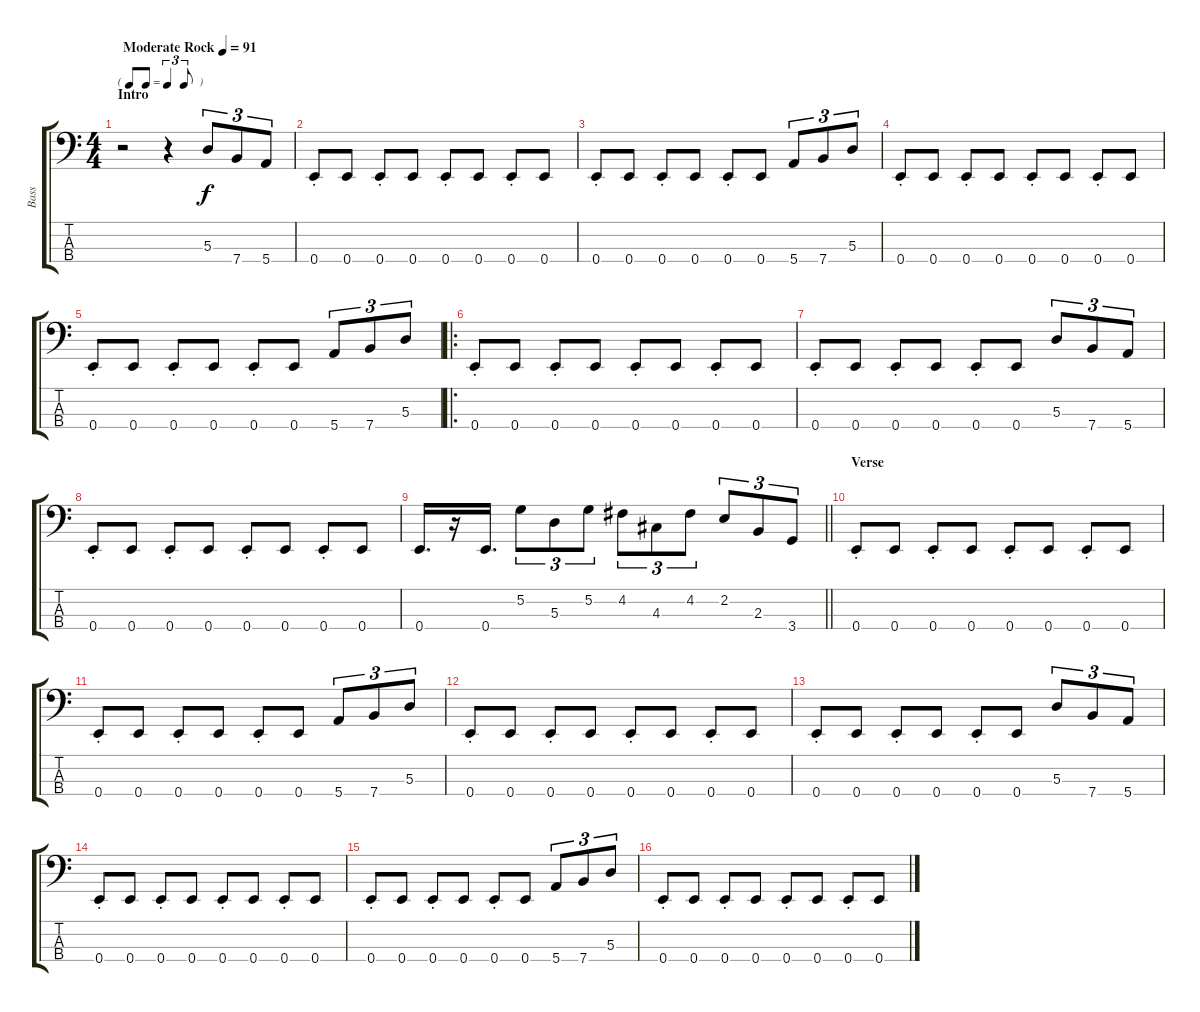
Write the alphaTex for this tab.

\track ("Bass" "Bass") {instrument electricbassfinger}
\staff {score tabs}
\tuning (G2 D2 A1 E1) {hide}
\ts (4 4)
\tf triplet8th
\section ("" "Intro")
\tempo (91 "Moderate Rock")
\clef f4
\ks c
r.2{dy f instrument electricbassfinger} r.4 5.3.8{tu (3 2)} 7.4.8{tu (3 2)} 5.4.8{tu (3 2)} |
0.4{st}.8 0.4.8 0.4{st}.8 0.4.8 0.4{st}.8 0.4.8 0.4{st}.8 0.4.8 |
0.4{st}.8 0.4.8 0.4{st}.8 0.4.8 0.4{st}.8 0.4.8 5.4.8{tu (3 2)} 7.4.8{tu (3 2)} 5.3.8{tu (3 2)} |
0.4{st}.8 0.4.8 0.4{st}.8 0.4.8 0.4{st}.8 0.4.8 0.4{st}.8 0.4.8 |
0.4{st}.8 0.4.8 0.4{st}.8 0.4.8 0.4{st}.8 0.4.8 5.4.8{tu (3 2)} 7.4.8{tu (3 2)} 5.3.8{tu (3 2)} |
\ro
0.4{st}.8 0.4.8 0.4{st}.8 0.4.8 0.4{st}.8 0.4.8 0.4{st}.8 0.4.8 |
0.4{st}.8 0.4.8 0.4{st}.8 0.4.8 0.4{st}.8 0.4.8 5.3.8{tu (3 2)} 7.4.8{tu (3 2)} 5.4.8{tu (3 2)} |
0.4{st}.8 0.4.8 0.4{st}.8 0.4.8 0.4{st}.8 0.4.8 0.4{st}.8 0.4.8 |
\barLineRight lightlight
0.4.16{d} r.16 0.4.16{d} 5.2.8{tu (3 2)} 5.3.8{tu (3 2)} 5.2.8{tu (3 2)} 4.2.8{tu (3 2)} 4.3.8{tu (3 2)} 4.2.8{tu (3 2)} 2.2.8{tu (3 2)} 2.3.8{tu (3 2)} 3.4.8{tu (3 2)} |
\section ("" "Verse")
0.4{st}.8 0.4.8 0.4{st}.8 0.4.8 0.4{st}.8 0.4.8 0.4{st}.8 0.4.8 |
0.4{st}.8 0.4.8 0.4{st}.8 0.4.8 0.4{st}.8 0.4.8 5.4.8{tu (3 2)} 7.4.8{tu (3 2)} 5.3.8{tu (3 2)} |
0.4{st}.8 0.4.8 0.4{st}.8 0.4.8 0.4{st}.8 0.4.8 0.4{st}.8 0.4.8 |
0.4{st}.8 0.4.8 0.4{st}.8 0.4.8 0.4{st}.8 0.4.8 5.3.8{tu (3 2)} 7.4.8{tu (3 2)} 5.4.8{tu (3 2)} |
0.4{st}.8 0.4.8 0.4{st}.8 0.4.8 0.4{st}.8 0.4.8 0.4{st}.8 0.4.8 |
0.4{st}.8 0.4.8 0.4{st}.8 0.4.8 0.4{st}.8 0.4.8 5.4.8{tu (3 2)} 7.4.8{tu (3 2)} 5.3.8{tu (3 2)} |
0.4{st}.8 0.4.8 0.4{st}.8 0.4.8 0.4{st}.8 0.4.8 0.4{st}.8 0.4.8
